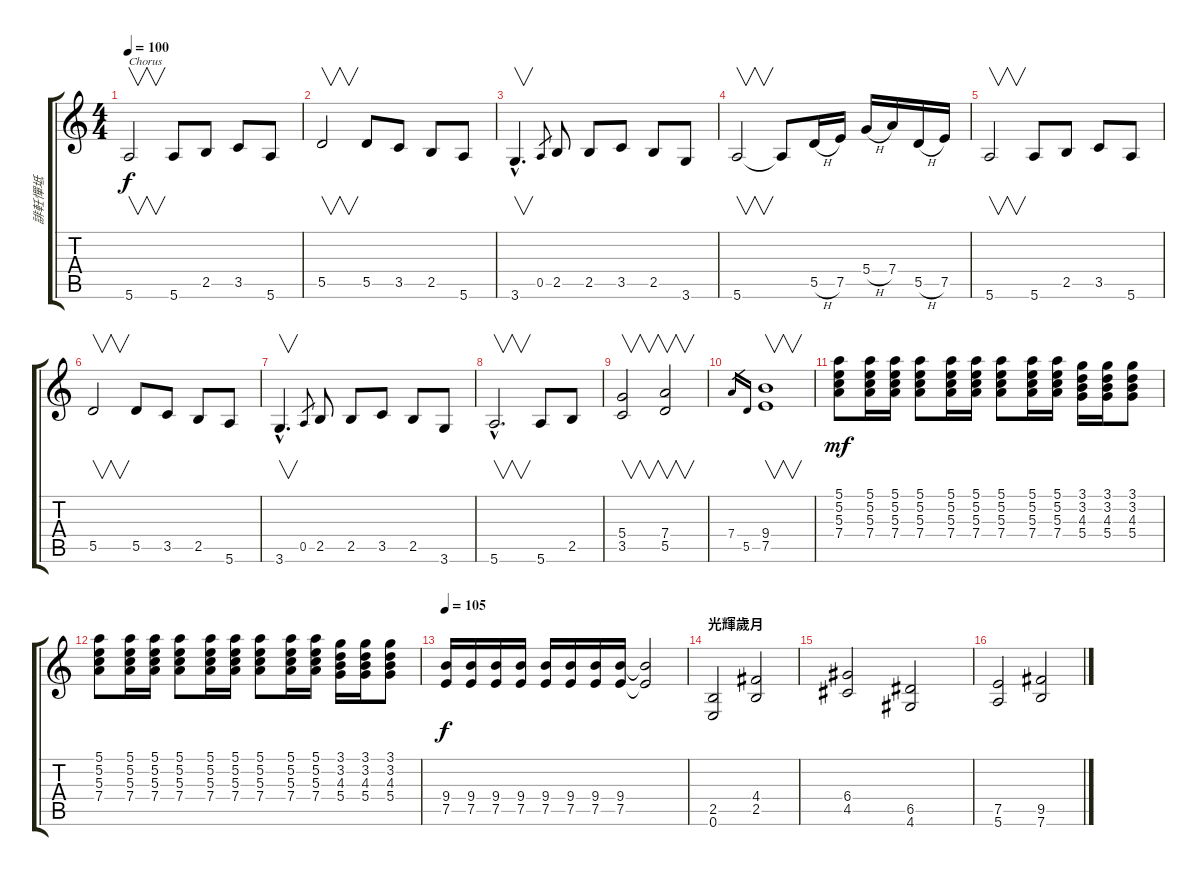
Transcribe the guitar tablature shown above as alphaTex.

\track ("誹軠憚坻" "誹軠憚坻") {instrument distortionguitar}
\staff {score tabs}
\tuning (E4 B3 G3 D3 A2 E2) {hide}
\ts (4 4)
\tempo 100
\clef g2
\ks c
5.6.2{v txt "Chorus" dy f volume 13} 5.6.8 2.5.8 3.5.8 5.6.8 |
5.5.2{v} 5.5.8 3.5.8 2.5.8 5.6.8 |
3.6{hac}.4{v d} 0.5.8{gr} 2.5.8 2.5.8 3.5.8 2.5.8 3.6.8 |
5.6.2{v} 5.6{t}.8 5.5{h}.16 7.5.16 5.4{h}.16 7.4.16 5.5{h}.16 7.5.16 |
5.6.2{v} 5.6.8 2.5.8 3.5.8 5.6.8 |
5.5.2{v} 5.5.8 3.5.8 2.5.8 5.6.8 |
3.6{hac}.4{v d} 0.5.8{gr} 2.5.8 2.5.8 3.5.8 2.5.8 3.6.8 |
5.6{hac}.2{v d} 5.6.8 2.5.8 |
(5.4 3.5).2{v} (7.4 5.5).2{v} |
7.4.16{gr} 5.5.16{gr} (9.4 7.5).1{v} |
(5.1 5.2 5.3 7.4).8{dy mf} (5.1 5.2 5.3 7.4).16 (5.1 5.2 5.3 7.4).16 (5.1 5.2 5.3 7.4).8 (5.1 5.2 5.3 7.4).16 (5.1 5.2 5.3 7.4).16 (5.1 5.2 5.3 7.4).8 (5.1 5.2 5.3 7.4).16 (5.1 5.2 5.3 7.4).16 (3.1 3.2 4.3 5.4).16 (3.1 3.2 4.3 5.4).16 (3.1 3.2 4.3 5.4).8 |
(5.1 5.2 5.3 7.4).8 (5.1 5.2 5.3 7.4).16 (5.1 5.2 5.3 7.4).16 (5.1 5.2 5.3 7.4).8 (5.1 5.2 5.3 7.4).16 (5.1 5.2 5.3 7.4).16 (5.1 5.2 5.3 7.4).8 (5.1 5.2 5.3 7.4).16 (5.1 5.2 5.3 7.4).16 (3.1 3.2 4.3 5.4).16 (3.1 3.2 4.3 5.4).16 (3.1 3.2 4.3 5.4).8 |
\tempo 105
(9.4 7.5).16{dy f} (9.4 7.5).16 (9.4 7.5).16 (9.4 7.5).16 (9.4 7.5).16 (9.4 7.5).16 (9.4 7.5).16 (9.4 7.5).16 (9.4{t} 7.5{t}).2 |
\section ("" "光輝歲月  ")
(2.5 0.6).2 (4.4 2.5).2 |
(6.4 4.5).2 (6.5 4.6).2 |
(7.5 5.6).2 (9.5 7.6).2
